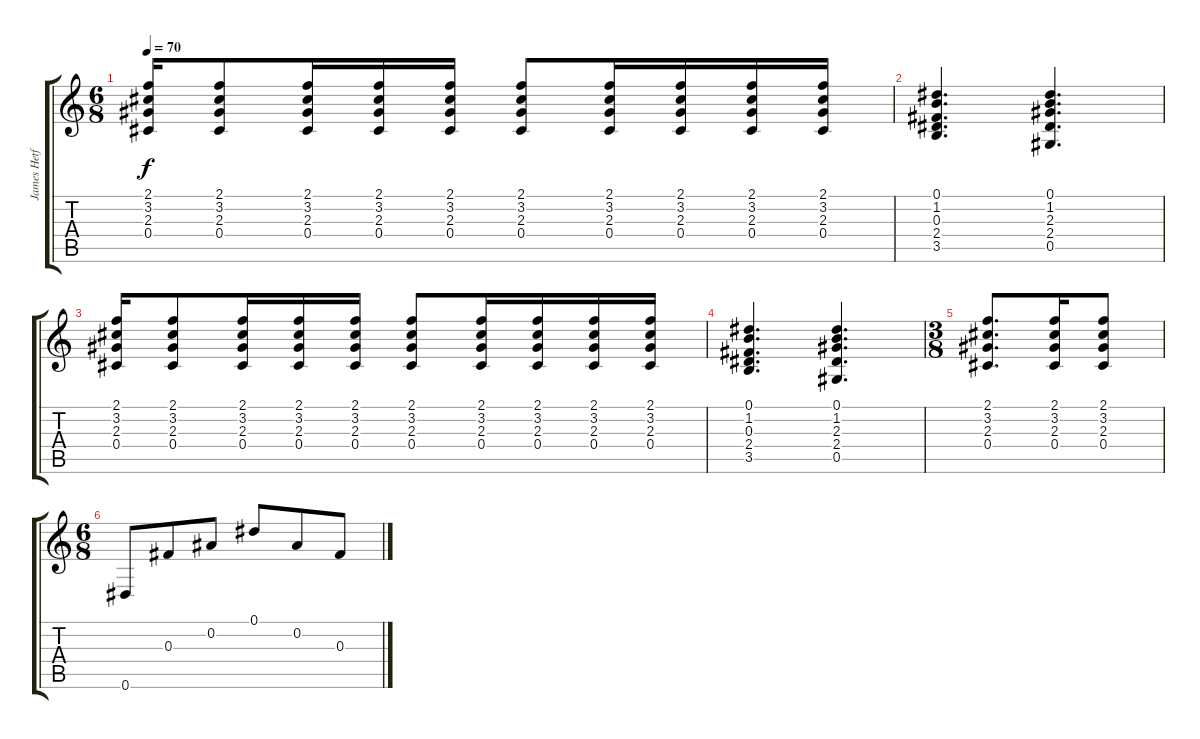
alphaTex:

\track ("James Hetfield" "James Hetf") {instrument acousticguitarsteel}
\staff {score tabs}
\tuning (Eb4 Bb3 Gb3 Db3 Ab2 Eb2) {hide}
\ts (6 8)
\tempo 70
\clef g2
\ks c
(2.1 3.2 2.3 0.4).16{dy f} (2.1 3.2 2.3 0.4).8 (2.1 3.2 2.3 0.4).16 (2.1 3.2 2.3 0.4).16 (2.1 3.2 2.3 0.4).16 (2.1 3.2 2.3 0.4).8 (2.1 3.2 2.3 0.4).16 (2.1 3.2 2.3 0.4).16 (2.1 3.2 2.3 0.4).16 (2.1 3.2 2.3 0.4).16 |
(0.1 1.2 0.3 2.4 3.5).4{d} (0.1 1.2 2.3 2.4 0.5).4{d} |
(2.1 3.2 2.3 0.4).16 (2.1 3.2 2.3 0.4).8 (2.1 3.2 2.3 0.4).16 (2.1 3.2 2.3 0.4).16 (2.1 3.2 2.3 0.4).16 (2.1 3.2 2.3 0.4).8 (2.1 3.2 2.3 0.4).16 (2.1 3.2 2.3 0.4).16 (2.1 3.2 2.3 0.4).16 (2.1 3.2 2.3 0.4).16 |
(0.1 1.2 0.3 2.4 3.5).4{d} (0.1 1.2 2.3 2.4 0.5).4{d} |
\ts (3 8)
(2.1 3.2 2.3 0.4).8{d} (2.1 3.2 2.3 0.4).16 (2.1 3.2 2.3 0.4).8 |
\ts (6 8)
0.6.8 0.3.8 0.2.8 0.1.8 0.2.8 0.3.8
